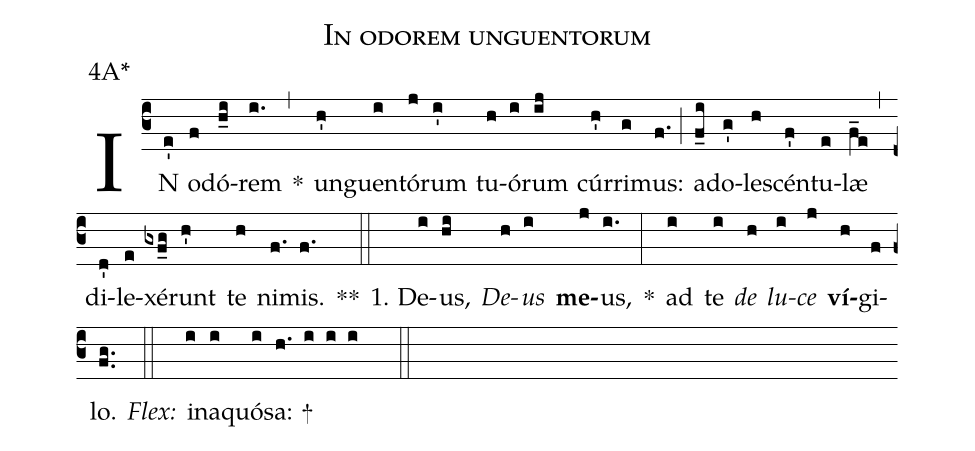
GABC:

name:In odorem unguentorum;
office-part:Antiphona;
mode:4;
annotation: 4A*;
%%
(c3) IN(e') o(f)dó(h_i)rem(i.) *(,) un(h')guen(i)tó(j)rum(i') tu(h)ó(i)rum(ij) cúr(h')ri(g)mus:(f.) (;) ad(f_i)o(g')le(h)scén(f')tu(e)læ(f_e) (,) di(d')le(e)xé(gxf_g)runt(h') te(h) ni(f.)mis.(f.) **(::)
1. De(i)us,(hi) <i>De</i>(h)<i>us</i>(i) <b>me</b>(j)us,(i.) *(:) ad(i) te(i) <i>de</i>(h) <i>lu</i>(i)<i>ce</i>(j) <b>ví</b>(h)gi(f)lo.(fg..)
<i>Flex:</i>(::)  in(i)a(i)quó(i)sa: +(h. i i i  ::)
